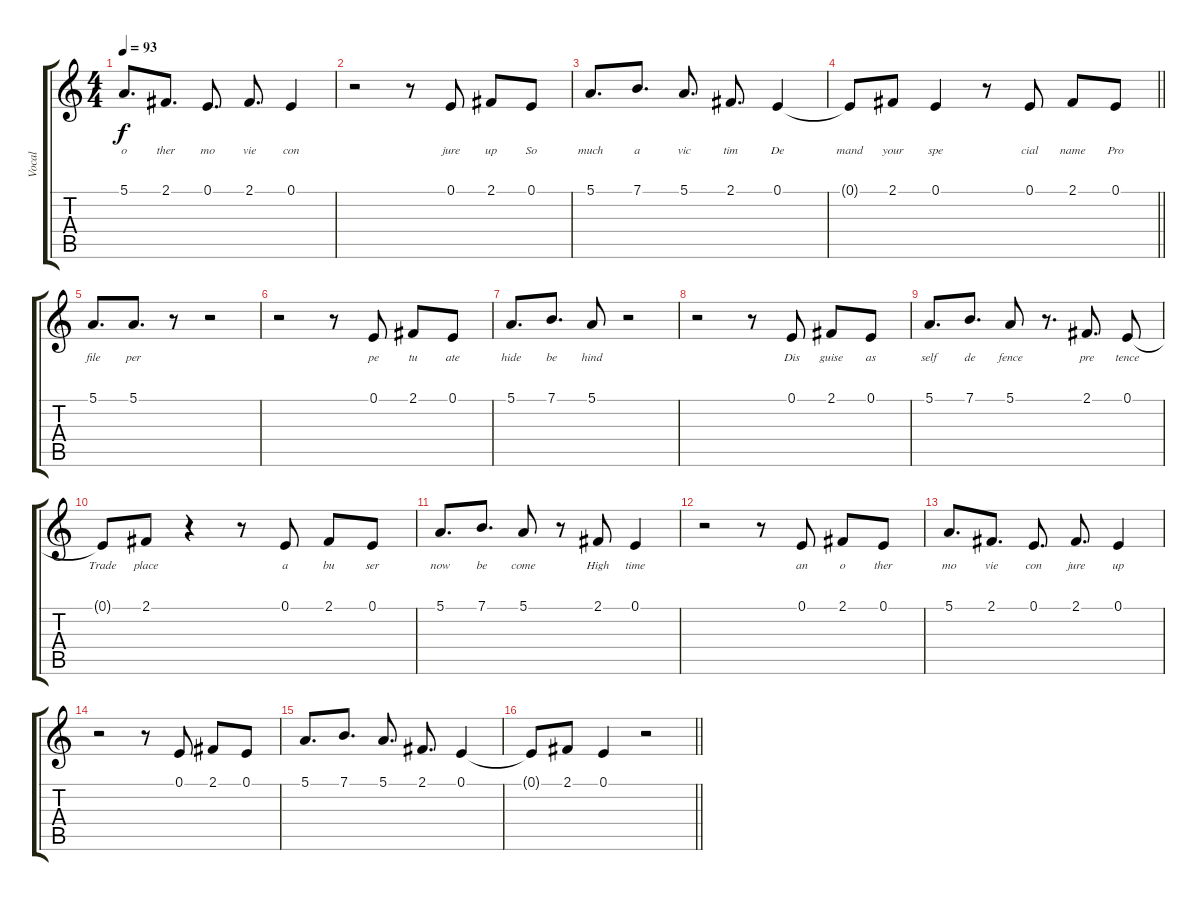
\track ("Vocal" "Vocal") {instrument acousticgrandpiano}
\staff {score tabs}
\tuning (E4 B3 G3 D3 A2 E2) {hide}
\ts (4 4)
\tempo 93
\clef g2
\ks c
5.1.8{d lyrics (0 "o") lyrics (1 "") lyrics (2 "") lyrics (3 "") lyrics (4 "") dy f} 2.1.8{d lyrics (0 "ther") lyrics (1 "") lyrics (2 "") lyrics (3 "") lyrics (4 "")} 0.1.8{d lyrics (0 "mo") lyrics (1 "") lyrics (2 "") lyrics (3 "") lyrics (4 "")} 2.1.8{d lyrics (0 "vie") lyrics (1 "") lyrics (2 "") lyrics (3 "") lyrics (4 "")} 0.1.4{lyrics (0 "con") lyrics (1 "") lyrics (2 "") lyrics (3 "") lyrics (4 "")} |
r.2 r.8 0.1.8{lyrics (0 "jure") lyrics (1 "") lyrics (2 "") lyrics (3 "") lyrics (4 "")} 2.1.8{lyrics (0 "up") lyrics (1 "") lyrics (2 "") lyrics (3 "") lyrics (4 "")} 0.1.8{lyrics (0 "So") lyrics (1 "") lyrics (2 "") lyrics (3 "") lyrics (4 "")} |
5.1.8{d lyrics (0 "much") lyrics (1 "") lyrics (2 "") lyrics (3 "") lyrics (4 "")} 7.1.8{d lyrics (0 "a") lyrics (1 "") lyrics (2 "") lyrics (3 "") lyrics (4 "")} 5.1.8{d lyrics (0 "vic") lyrics (1 "") lyrics (2 "") lyrics (3 "") lyrics (4 "")} 2.1.8{d lyrics (0 "tim") lyrics (1 "") lyrics (2 "") lyrics (3 "") lyrics (4 "")} 0.1.4{lyrics (0 "De") lyrics (1 "") lyrics (2 "") lyrics (3 "") lyrics (4 "")} |
\barLineRight lightlight
0.1{t}.8{lyrics (0 "mand") lyrics (1 "") lyrics (2 "") lyrics (3 "") lyrics (4 "")} 2.1.8{lyrics (0 "your") lyrics (1 "") lyrics (2 "") lyrics (3 "") lyrics (4 "")} 0.1.4{lyrics (0 "spe") lyrics (1 "") lyrics (2 "") lyrics (3 "") lyrics (4 "")} r.8 0.1.8{lyrics (0 "cial") lyrics (1 "") lyrics (2 "") lyrics (3 "") lyrics (4 "")} 2.1.8{lyrics (0 "name") lyrics (1 "") lyrics (2 "") lyrics (3 "") lyrics (4 "")} 0.1.8{lyrics (0 "Pro") lyrics (1 "") lyrics (2 "") lyrics (3 "") lyrics (4 "")} |
5.1.8{d lyrics (0 "file") lyrics (1 "") lyrics (2 "") lyrics (3 "") lyrics (4 "")} 5.1.8{d lyrics (0 "per") lyrics (1 "") lyrics (2 "") lyrics (3 "") lyrics (4 "")} r.8 r.2 |
r.2 r.8 0.1.8{lyrics (0 "pe") lyrics (1 "") lyrics (2 "") lyrics (3 "") lyrics (4 "")} 2.1.8{lyrics (0 "tu") lyrics (1 "") lyrics (2 "") lyrics (3 "") lyrics (4 "")} 0.1.8{lyrics (0 "ate") lyrics (1 "") lyrics (2 "") lyrics (3 "") lyrics (4 "")} |
5.1.8{d lyrics (0 "hide") lyrics (1 "") lyrics (2 "") lyrics (3 "") lyrics (4 "")} 7.1.8{d lyrics (0 "be") lyrics (1 "") lyrics (2 "") lyrics (3 "") lyrics (4 "")} 5.1.8{lyrics (0 "hind") lyrics (1 "") lyrics (2 "") lyrics (3 "") lyrics (4 "")} r.2 |
r.2 r.8 0.1.8{lyrics (0 "Dis") lyrics (1 "") lyrics (2 "") lyrics (3 "") lyrics (4 "")} 2.1.8{lyrics (0 "guise") lyrics (1 "") lyrics (2 "") lyrics (3 "") lyrics (4 "")} 0.1.8{lyrics (0 "as") lyrics (1 "") lyrics (2 "") lyrics (3 "") lyrics (4 "")} |
5.1.8{d lyrics (0 "self") lyrics (1 "") lyrics (2 "") lyrics (3 "") lyrics (4 "")} 7.1.8{d lyrics (0 "de") lyrics (1 "") lyrics (2 "") lyrics (3 "") lyrics (4 "")} 5.1.8{lyrics (0 "fence") lyrics (1 "") lyrics (2 "") lyrics (3 "") lyrics (4 "")} r.8{d} 2.1.8{d lyrics (0 "pre") lyrics (1 "") lyrics (2 "") lyrics (3 "") lyrics (4 "")} 0.1.8{lyrics (0 "tence") lyrics (1 "") lyrics (2 "") lyrics (3 "") lyrics (4 "")} |
0.1{t}.8{lyrics (0 "Trade") lyrics (1 "") lyrics (2 "") lyrics (3 "") lyrics (4 "")} 2.1.8{lyrics (0 "place") lyrics (1 "") lyrics (2 "") lyrics (3 "") lyrics (4 "")} r.4 r.8 0.1.8{lyrics (0 "a") lyrics (1 "") lyrics (2 "") lyrics (3 "") lyrics (4 "")} 2.1.8{lyrics (0 "bu") lyrics (1 "") lyrics (2 "") lyrics (3 "") lyrics (4 "")} 0.1.8{lyrics (0 "ser") lyrics (1 "") lyrics (2 "") lyrics (3 "") lyrics (4 "")} |
5.1.8{d lyrics (0 "now") lyrics (1 "") lyrics (2 "") lyrics (3 "") lyrics (4 "")} 7.1.8{d lyrics (0 "be") lyrics (1 "") lyrics (2 "") lyrics (3 "") lyrics (4 "")} 5.1.8{lyrics (0 "come") lyrics (1 "") lyrics (2 "") lyrics (3 "") lyrics (4 "")} r.8 2.1.8{lyrics (0 "High") lyrics (1 "") lyrics (2 "") lyrics (3 "") lyrics (4 "")} 0.1.4{lyrics (0 "time") lyrics (1 "") lyrics (2 "") lyrics (3 "") lyrics (4 "")} |
r.2 r.8 0.1.8{lyrics (0 "an") lyrics (1 "") lyrics (2 "") lyrics (3 "") lyrics (4 "")} 2.1.8{lyrics (0 "o") lyrics (1 "") lyrics (2 "") lyrics (3 "") lyrics (4 "")} 0.1.8{lyrics (0 "ther") lyrics (1 "") lyrics (2 "") lyrics (3 "") lyrics (4 "")} |
5.1.8{d lyrics (0 "mo") lyrics (1 "") lyrics (2 "") lyrics (3 "") lyrics (4 "")} 2.1.8{d lyrics (0 "vie") lyrics (1 "") lyrics (2 "") lyrics (3 "") lyrics (4 "")} 0.1.8{d lyrics (0 "con") lyrics (1 "") lyrics (2 "") lyrics (3 "") lyrics (4 "")} 2.1.8{d lyrics (0 "jure") lyrics (1 "") lyrics (2 "") lyrics (3 "") lyrics (4 "")} 0.1.4{lyrics (0 "up") lyrics (1 "") lyrics (2 "") lyrics (3 "") lyrics (4 "")} |
r.2 r.8 0.1.8 2.1.8 0.1.8 |
5.1.8{d} 7.1.8{d} 5.1.8{d} 2.1.8{d} 0.1.4 |
\barLineRight lightlight
0.1{t}.8 2.1.8 0.1.4 r.2
